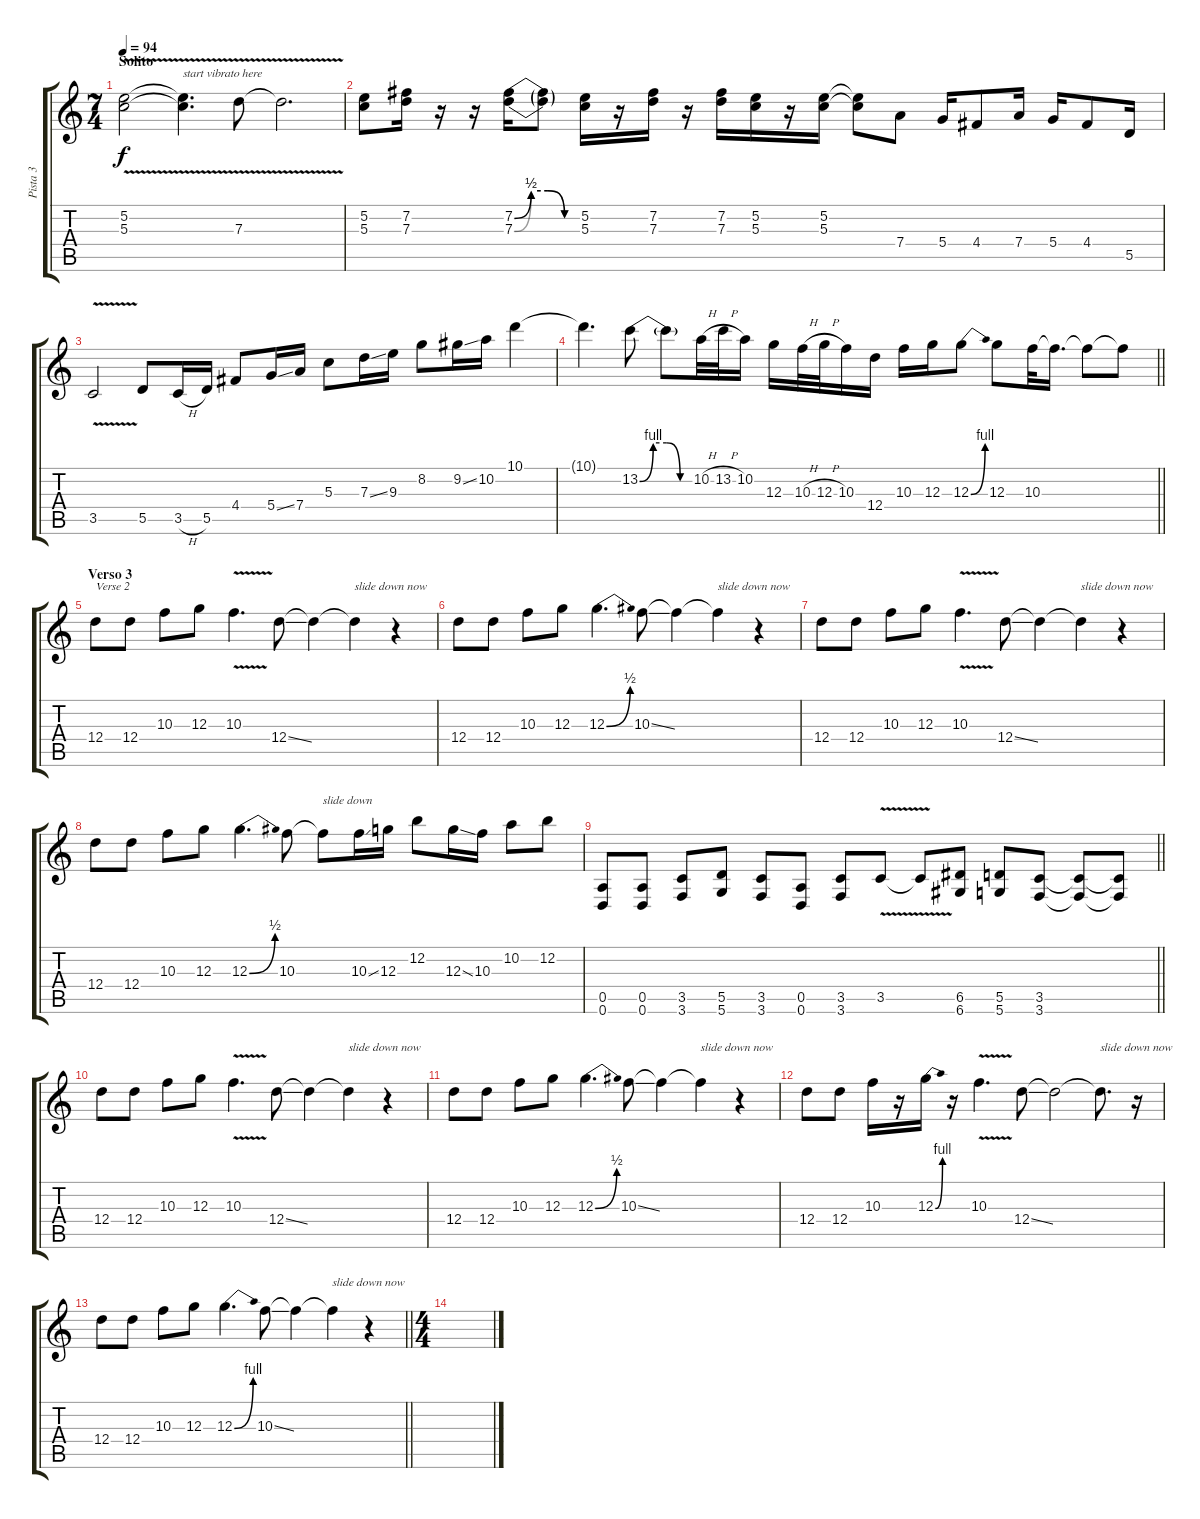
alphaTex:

\track ("Pista 3" "Pista 3") {instrument distortionguitar}
\staff {score tabs}
\tuning (E4 B3 G3 D3 A2 D2) {hide}
\ts (7 4)
\section ("" "Solito")
\tempo 94
\clef g2
\ks c
(5.2{v} 5.3{v}).2{dy f} (5.2{t} 5.3{t}).4{d txt "start vibrato here"} 7.3{v}.8 7.3{t}.2{d} |
(5.2 5.3).8 (7.2 7.3).16 r.16 r.16 (7.2{be (custom 0 0 15 2 30 2 45 0 60 0)} 7.3{be (custom 0 0 15 2 30 2 45 0 60 0)}).16 (7.2{t} 7.3{t}).8 (5.2 5.3).16 r.16 (7.2 7.3).16 r.16 (7.2 7.3).16 (5.2 5.3).16 r.16 (5.2 5.3).16 (5.2{t} 5.3{t}).8 7.4.8 5.4.16 4.4.8 7.4.16 5.4.16 4.4.8 5.5.16 |
3.5{v}.2 5.5.8 3.5{h}.16 5.5.16 4.4.8 5.4{ss}.16 7.4.16 5.3.8 7.3{ss}.16 9.3.16 8.2.8 9.2{ss}.16 10.2.16 10.1.4 |
\barLineRight lightlight
10.1{t}.4{d} 13.2{be (custom 0 0 15 4 30 4 45 0 60 0)}.8 13.2{t}.8 10.2{h}.32 13.2{h}.32 10.2.16 12.3.16 10.3{h}.32 12.3{h}.32 10.3.16 12.4.16 10.3.16 12.3.16 12.3{be (bend 0 0 60 4)}.8 12.3.8 10.3.32 10.3{t}.16{d} 10.3{t}.8 10.3{t}.8 |
\section ("" "Verso 3")
12.4.8{txt "Verse 2"} 12.4.8 10.3.8 12.3.8 10.3{v}.4{d} 12.4{ss}.8 12.4{t}.4 12.4{t}.4{txt "slide down now"} r.4 |
12.4.8 12.4.8 10.3.8 12.3.8 12.3{be (bend 0 0 60 2)}.4{d} 10.3{ss}.8 10.3{t}.4 10.3{t}.4{txt "slide down now"} r.4 |
12.4.8 12.4.8 10.3.8 12.3.8 10.3{v}.4{d} 12.4{ss}.8 12.4{t}.4 12.4{t}.4{txt "slide down now"} r.4 |
12.4.8 12.4.8 10.3.8 12.3.8 12.3{be (bend 0 0 60 2)}.4{d} 10.3.8 10.3{t}.8{txt "slide down"} 10.3{ss}.16 12.3.16 12.2.8 12.3{ss}.16 10.3.16 10.2.8 12.2.8 |
\barLineRight lightlight
(0.5 0.6).8 (0.5 0.6).8 (3.5 3.6).8 (5.5 5.6).8 (3.5 3.6).8 (0.5 0.6).8 (3.5 3.6).8 3.5{v}.8 3.5{t}.8 (6.5 6.6).8 (5.5 5.6).8 (3.5 3.6).8 (3.5{t} 3.6{t}).8 (3.5{t} 3.6{t}).8 |
12.4.8 12.4.8 10.3.8 12.3.8 10.3{v}.4{d} 12.4{ss}.8 12.4{t}.4 12.4{t}.4{txt "slide down now"} r.4 |
12.4.8 12.4.8 10.3.8 12.3.8 12.3{be (bend 0 0 60 2)}.4{d} 10.3{ss}.8 10.3{t}.4 10.3{t}.4{txt "slide down now"} r.4 |
12.4.8 12.4.8 10.3.16 r.16 12.3{be (bend 0 0 60 4)}.16 r.16 10.3{v}.4{d} 12.4{ss}.8 12.4{t}.2 12.4{t}.8{d txt "slide down now"} r.16 |
\barLineRight lightlight
12.4.8 12.4.8 10.3.8 12.3.8 12.3{be (bend 0 0 60 4)}.4{d} 10.3{ss}.8 10.3{t}.4 10.3{t}.4{txt "slide down now"} r.4 |
\ts (4 4)
